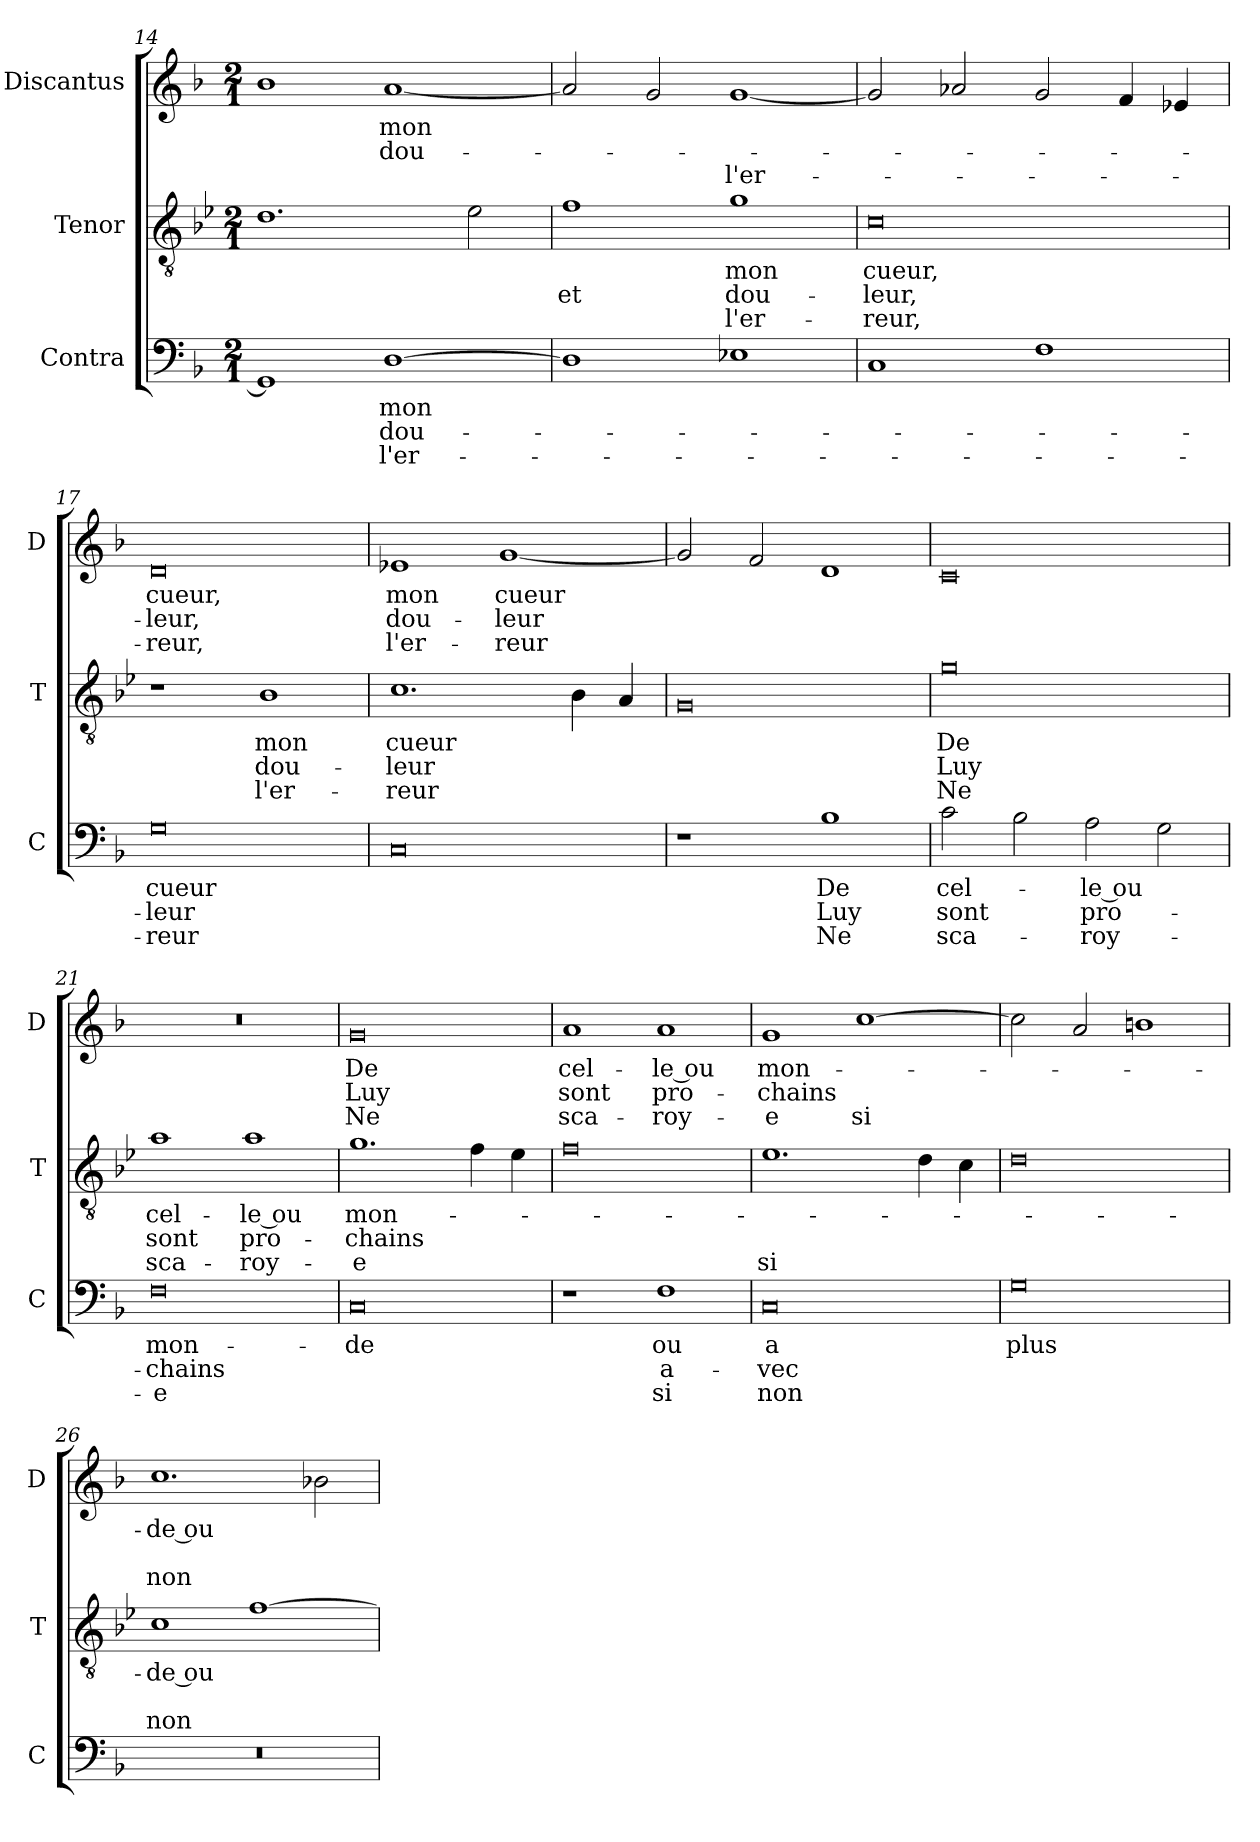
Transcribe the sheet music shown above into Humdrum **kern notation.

**kern	**text	**text	**text	**kern	**text	**text	**text	**kern	**text	**text	**text
*part3	*part3	*part3	*part3	*part2	*part2	*part2	*part2	*part1	*part1	*part1	*part1
*staff3	*staff3	*staff3	*staff3	*staff2	*staff2	*staff2	*staff2	*staff1	*staff1	*staff1	*staff1
*I"Contra	*	*	*	*I"Tenor	*	*	*	*I"Discantus	*	*	*
*I'C	*	*	*	*I'T	*	*	*	*I'D	*	*	*
*clefF4	*	*	*	*clefGv2	*	*	*	*clefG2	*	*	*
*k[b-]	*	*	*	*k[b-e-]	*	*	*	*k[b-]	*	*	*
*M2/1	*	*	*	*M2/1	*	*	*	*M2/1	*	*	*
=14	=14	=14	=14	=14	=14	=14	=14	=14	=14	=14	=14
1GG]	.	.	.	1.d	.	.	.	1b-	.	.	.
[1D	mon	dou-	l'er-	.	.	.	.	[1a	mon	dou-	.
.	.	.	.	2e-	.	.	.	.	.	.	.
=15	=15	=15	=15	=15	=15	=15	=15	=15	=15	=15	=15
1D]	.	.	.	1f	.	et	.	2a]	.	.	.
.	.	.	.	.	.	.	.	2g	.	.	.
1E-X	.	.	.	1g	mon	dou-	l'er-	[1g	.	.	l'er-
=16	=16	=16	=16	=16	=16	=16	=16	=16	=16	=16	=16
1C	.	.	.	0c	cueur,	-leur,	-reur,	2g]	.	.	.
.	.	.	.	.	.	.	.	2a-X	.	.	.
1F	.	.	.	.	.	.	.	2g	.	.	.
.	.	.	.	.	.	.	.	4f	.	.	.
.	.	.	.	.	.	.	.	4e-X	.	.	.
=17	=17	=17	=17	=17	=17	=17	=17	=17	=17	=17	=17
0G	cueur	-leur	-reur	1r	.	.	.	0d	cueur,	-leur,	-reur,
.	.	.	.	1B-	mon	dou-	l'er-	.	.	.	.
=18	=18	=18	=18	=18	=18	=18	=18	=18	=18	=18	=18
0C	.	.	.	1.c	cueur	-leur	-reur	1e-X	mon	dou-	l'er-
.	.	.	.	.	.	.	.	[1g	cueur	-leur	-reur
.	.	.	.	4B-	.	.	.	.	.	.	.
.	.	.	.	4A	.	.	.	.	.	.	.
=19	=19	=19	=19	=19	=19	=19	=19	=19	=19	=19	=19
1r	.	.	.	0G	.	.	.	2g]	.	.	.
.	.	.	.	.	.	.	.	2f	.	.	.
1B-	De	Luy	Ne	.	.	.	.	1d	.	.	.
=20	=20	=20	=20	=20	=20	=20	=20	=20	=20	=20	=20
2c	cel-	sont	sca-	0g	De	Luy	Ne	0c	.	.	.
2B-	.	.	.	.	.	.	.	.	.	.	.
2A	-le ou	pro-	-roy-	.	.	.	.	.	.	.	.
2G	.	.	.	.	.	.	.	.	.	.	.
=21	=21	=21	=21	=21	=21	=21	=21	=21	=21	=21	=21
0F	mon-	-chains	-e	1a	cel-	sont	sca-	0r	.	.	.
.	.	.	.	1a	-le ou	pro-	-roy-	.	.	.	.
=22	=22	=22	=22	=22	=22	=22	=22	=22	=22	=22	=22
0C	-de	.	.	1.g	mon-	-chains	-e	0g	De	Luy	Ne
.	.	.	.	4f	.	.	.	.	.	.	.
.	.	.	.	4e-	.	.	.	.	.	.	.
=23	=23	=23	=23	=23	=23	=23	=23	=23	=23	=23	=23
1r	.	.	.	0f	.	.	.	1a	cel-	sont	sca-
1F	ou	a-	si	.	.	.	.	1a	-le ou	pro-	-roy-
=24	=24	=24	=24	=24	=24	=24	=24	=24	=24	=24	=24
0C	a	-vec	non	1.e-	.	.	si	1g	mon-	-chains	-e
.	.	.	.	.	.	.	.	[1cc	.	.	si
.	.	.	.	4d	.	.	.	.	.	.	.
.	.	.	.	4c	.	.	.	.	.	.	.
=25	=25	=25	=25	=25	=25	=25	=25	=25	=25	=25	=25
0G	plus	.	.	0d	.	.	.	2cc]	.	.	.
.	.	.	.	.	.	.	.	2a	.	.	.
.	.	.	.	.	.	.	.	1bn	.	.	.
=26	=26	=26	=26	=26	=26	=26	=26	=26	=26	=26	=26
0r	.	.	.	1c	-de ou	.	non	1.cc	-de ou	.	non
.	.	.	.	[1f	.	.	.	.	.	.	.
.	.	.	.	.	.	.	.	2b-X	.	.	.
=	=	=	=	=	=	=	=	=	=	=	=
*-	*-	*-	*-	*-	*-	*-	*-	*-	*-	*-	*-
